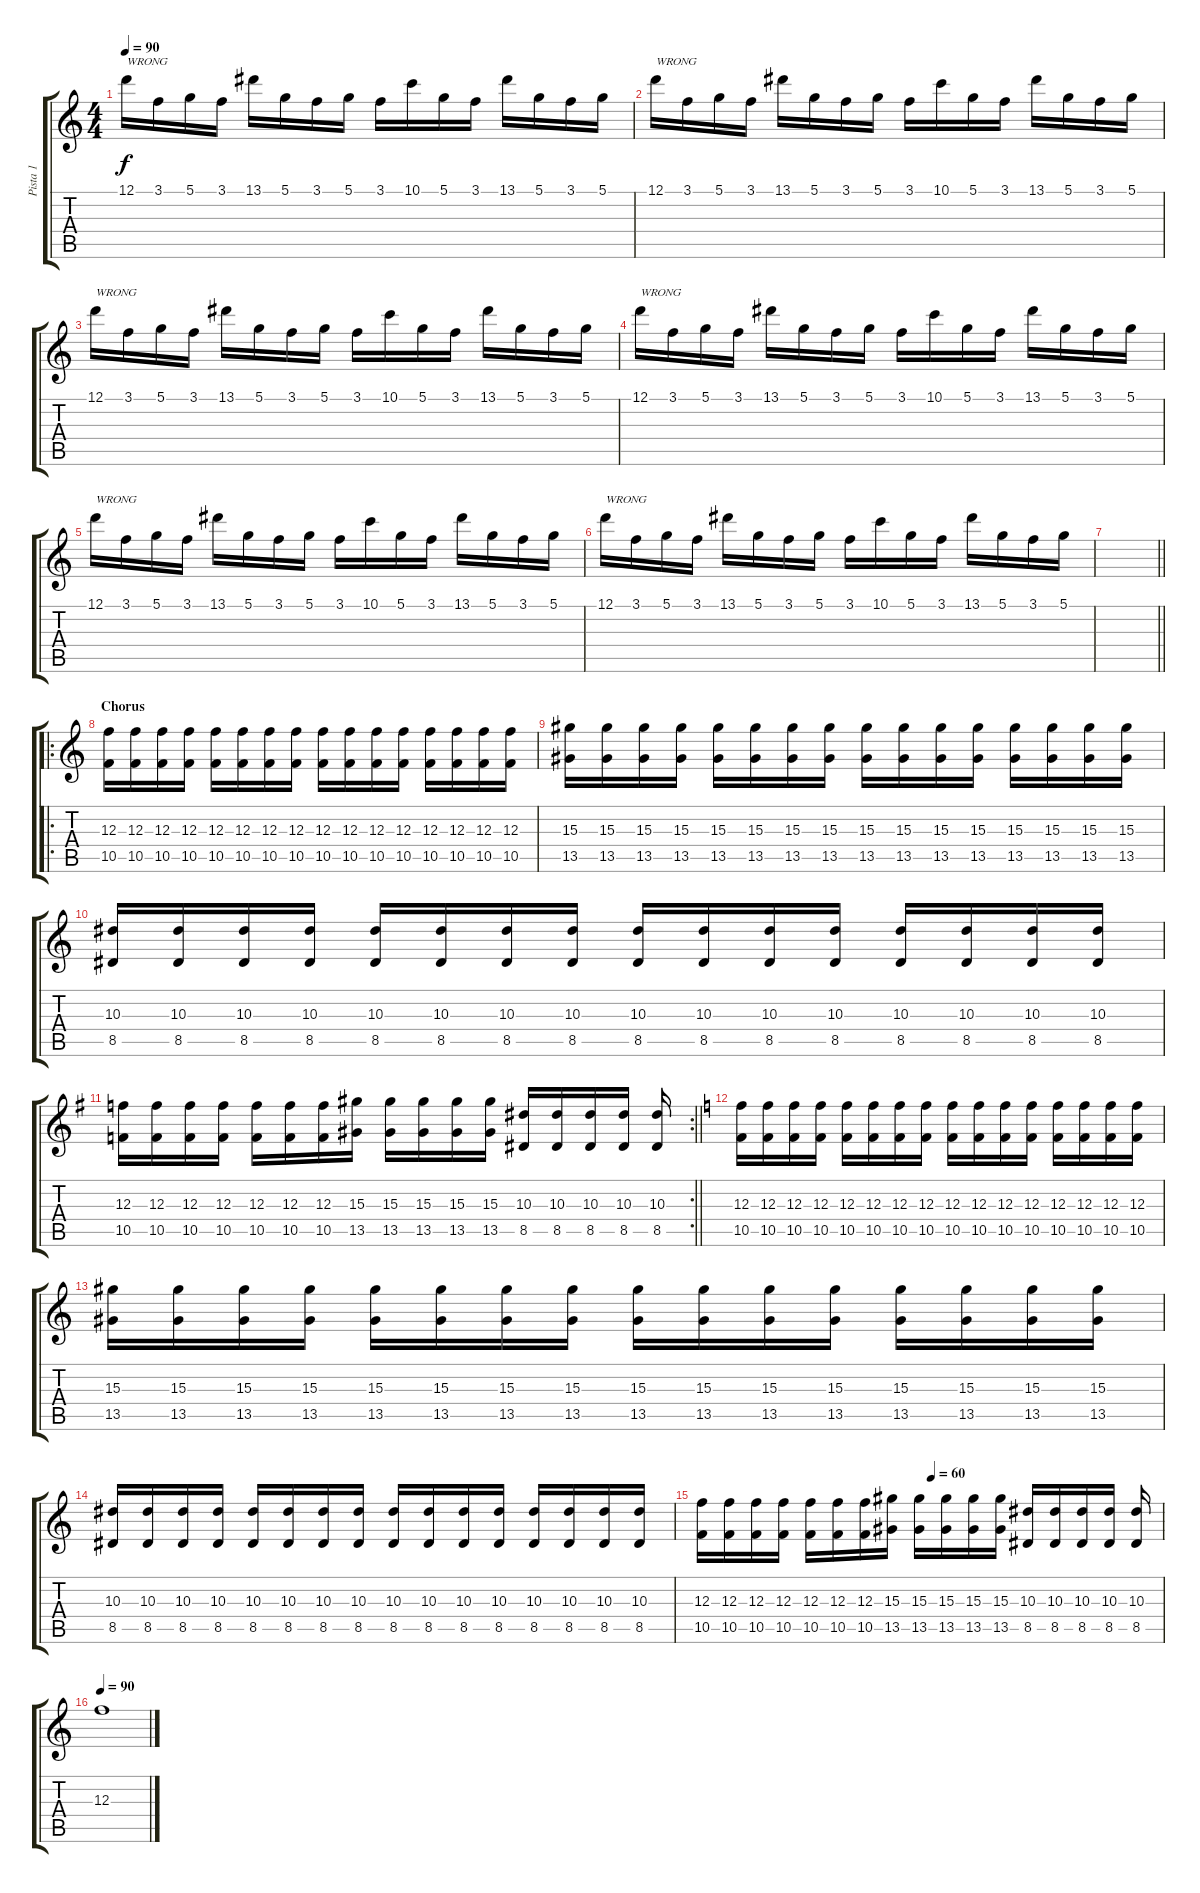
\track ("Pista 1" "Pista 1") {instrument overdrivenguitar}
\staff {score tabs}
\tuning (D4 A3 F3 C3 G2 C2) {hide}
\ts (4 4)
\tempo 90
\clef g2
\ks c
12.1.16{txt "WRONG" dy f} 3.1.16 5.1.16 3.1.16 13.1.16 5.1.16 3.1.16 5.1.16 3.1.16 10.1.16 5.1.16 3.1.16 13.1.16 5.1.16 3.1.16 5.1.16 |
12.1.16{txt "WRONG"} 3.1.16 5.1.16 3.1.16 13.1.16 5.1.16 3.1.16 5.1.16 3.1.16 10.1.16 5.1.16 3.1.16 13.1.16 5.1.16 3.1.16 5.1.16 |
12.1.16{txt "WRONG"} 3.1.16 5.1.16 3.1.16 13.1.16 5.1.16 3.1.16 5.1.16 3.1.16 10.1.16 5.1.16 3.1.16 13.1.16 5.1.16 3.1.16 5.1.16 |
12.1.16{txt "WRONG"} 3.1.16 5.1.16 3.1.16 13.1.16 5.1.16 3.1.16 5.1.16 3.1.16 10.1.16 5.1.16 3.1.16 13.1.16 5.1.16 3.1.16 5.1.16 |
12.1.16{txt "WRONG"} 3.1.16 5.1.16 3.1.16 13.1.16 5.1.16 3.1.16 5.1.16 3.1.16 10.1.16 5.1.16 3.1.16 13.1.16 5.1.16 3.1.16 5.1.16 |
12.1.16{txt "WRONG"} 3.1.16 5.1.16 3.1.16 13.1.16 5.1.16 3.1.16 5.1.16 3.1.16 10.1.16 5.1.16 3.1.16 13.1.16 5.1.16 3.1.16 5.1.16 |
\barLineRight lightlight
|
\ro
\section ("" "Chorus")
(12.3 10.5).16 (12.3 10.5).16 (12.3 10.5).16 (12.3 10.5).16 (12.3 10.5).16 (12.3 10.5).16 (12.3 10.5).16 (12.3 10.5).16 (12.3 10.5).16 (12.3 10.5).16 (12.3 10.5).16 (12.3 10.5).16 (12.3 10.5).16 (12.3 10.5).16 (12.3 10.5).16 (12.3 10.5).16 |
(15.3 13.5).16 (15.3 13.5).16 (15.3 13.5).16 (15.3 13.5).16 (15.3 13.5).16 (15.3 13.5).16 (15.3 13.5).16 (15.3 13.5).16 (15.3 13.5).16 (15.3 13.5).16 (15.3 13.5).16 (15.3 13.5).16 (15.3 13.5).16 (15.3 13.5).16 (15.3 13.5).16 (15.3 13.5).16 |
(10.3 8.5).16 (10.3 8.5).16 (10.3 8.5).16 (10.3 8.5).16 (10.3 8.5).16 (10.3 8.5).16 (10.3 8.5).16 (10.3 8.5).16 (10.3 8.5).16 (10.3 8.5).16 (10.3 8.5).16 (10.3 8.5).16 (10.3 8.5).16 (10.3 8.5).16 (10.3 8.5).16 (10.3 8.5).16 |
\rc 2
\barLineRight lightlight
\ks g
(12.3 10.5).16 (12.3 10.5).16 (12.3 10.5).16 (12.3 10.5).16 (12.3 10.5).16 (12.3 10.5).16 (12.3 10.5).16 (15.3 13.5).16 (15.3 13.5).16 (15.3 13.5).16 (15.3 13.5).16 (15.3 13.5).16 (10.3 8.5).16 (10.3 8.5).16 (10.3 8.5).16 (10.3 8.5).16 (10.3 8.5).16 |
\ks c
(12.3 10.5).16 (12.3 10.5).16 (12.3 10.5).16 (12.3 10.5).16 (12.3 10.5).16 (12.3 10.5).16 (12.3 10.5).16 (12.3 10.5).16 (12.3 10.5).16 (12.3 10.5).16 (12.3 10.5).16 (12.3 10.5).16 (12.3 10.5).16 (12.3 10.5).16 (12.3 10.5).16 (12.3 10.5).16 |
(15.3 13.5).16 (15.3 13.5).16 (15.3 13.5).16 (15.3 13.5).16 (15.3 13.5).16 (15.3 13.5).16 (15.3 13.5).16 (15.3 13.5).16 (15.3 13.5).16 (15.3 13.5).16 (15.3 13.5).16 (15.3 13.5).16 (15.3 13.5).16 (15.3 13.5).16 (15.3 13.5).16 (15.3 13.5).16 |
(10.3 8.5).16 (10.3 8.5).16 (10.3 8.5).16 (10.3 8.5).16 (10.3 8.5).16 (10.3 8.5).16 (10.3 8.5).16 (10.3 8.5).16 (10.3 8.5).16 (10.3 8.5).16 (10.3 8.5).16 (10.3 8.5).16 (10.3 8.5).16 (10.3 8.5).16 (10.3 8.5).16 (10.3 8.5).16 |
\tempo (60 0.5)
(12.3 10.5).16 (12.3 10.5).16 (12.3 10.5).16 (12.3 10.5).16 (12.3 10.5).16 (12.3 10.5).16 (12.3 10.5).16 (15.3 13.5).16 (15.3 13.5).16 (15.3 13.5).16 (15.3 13.5).16 (15.3 13.5).16 (10.3 8.5).16 (10.3 8.5).16 (10.3 8.5).16 (10.3 8.5).16 (10.3 8.5).16 |
\tempo 90
12.3.1
